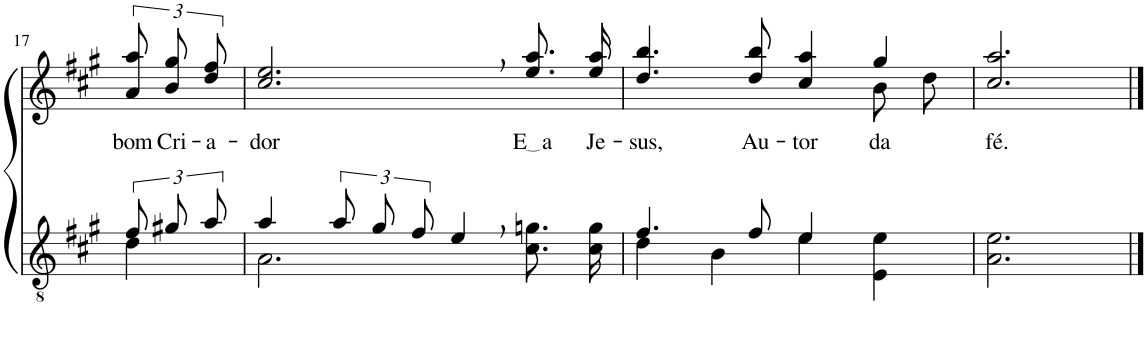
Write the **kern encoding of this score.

**kern	**kern	**text
*part2	*part1	*part1
*staff2	*staff1	*staff1
*I"Parte III e IV	*I"Parte I e II	*
!!LO:PB:g=z
*clefGv2	*clefG2	*
*Trd4c7	*Trd4c7	*
*k[f#c#g#]	*k[f#c#g#]	*
*M4/4	*M4/4	*
=17	=17	=17
*^	*	*
!	!	!	!LO:LY:b
12f#/L	4d\	12a\ 12aa\L	bom
!	!	!	!LO:LY:b
12g#X/	.	12b\ 12gg#\	Cri-
!	!	!	!LO:LY:b
12a/J	.	12dd\ 12ff#\J	-a-
=18	=18	=18	=18
!	!	!	!LO:LY:b
4a/	2.A\	2.cc#/, 2.ee/,	-dor
12a/L	.	.	.
12g#/	.	.	.
12f#/J	.	.	.
4e,/	.	.	.
!	!	!	!LO:LY:b
4ryy	8.c#\ 8.gn\L	8.ee\ 8.aa\L	E a
!	!	!	!LO:LY:b
.	16c#\ 16g\Jk	16ee\ 16aa\Jk	Je-
=19	=19	=19	=19
!	!	!	!LO:LY:b
*	*	*^	*
4.f#/	4d\	4.dd/ 4.bb/	2.ryy	-sus,
.	4B\	.	.	.
!	!	!	!	!LO:LY:b
8f#/	.	8dd/ 8bb/	.	Au-
!	!	!	!	!LO:LY:b
4e/	4e\	4cc#/ 4aa/	.	-tor
!	!	!	!	!LO:LY:b
4ryy	4E\ 4e\	4gg#/	8b\L	da
.	.	.	8dd\J	.
*v	*v	*	*	*
=20	=20	=20	=20
!	!	!	!LO:LY:b
*	*v	*v	*
2.A\ 2.e\	2.cc#/ 2.aa/	fé.
==	==	==
*-	*-	*-
